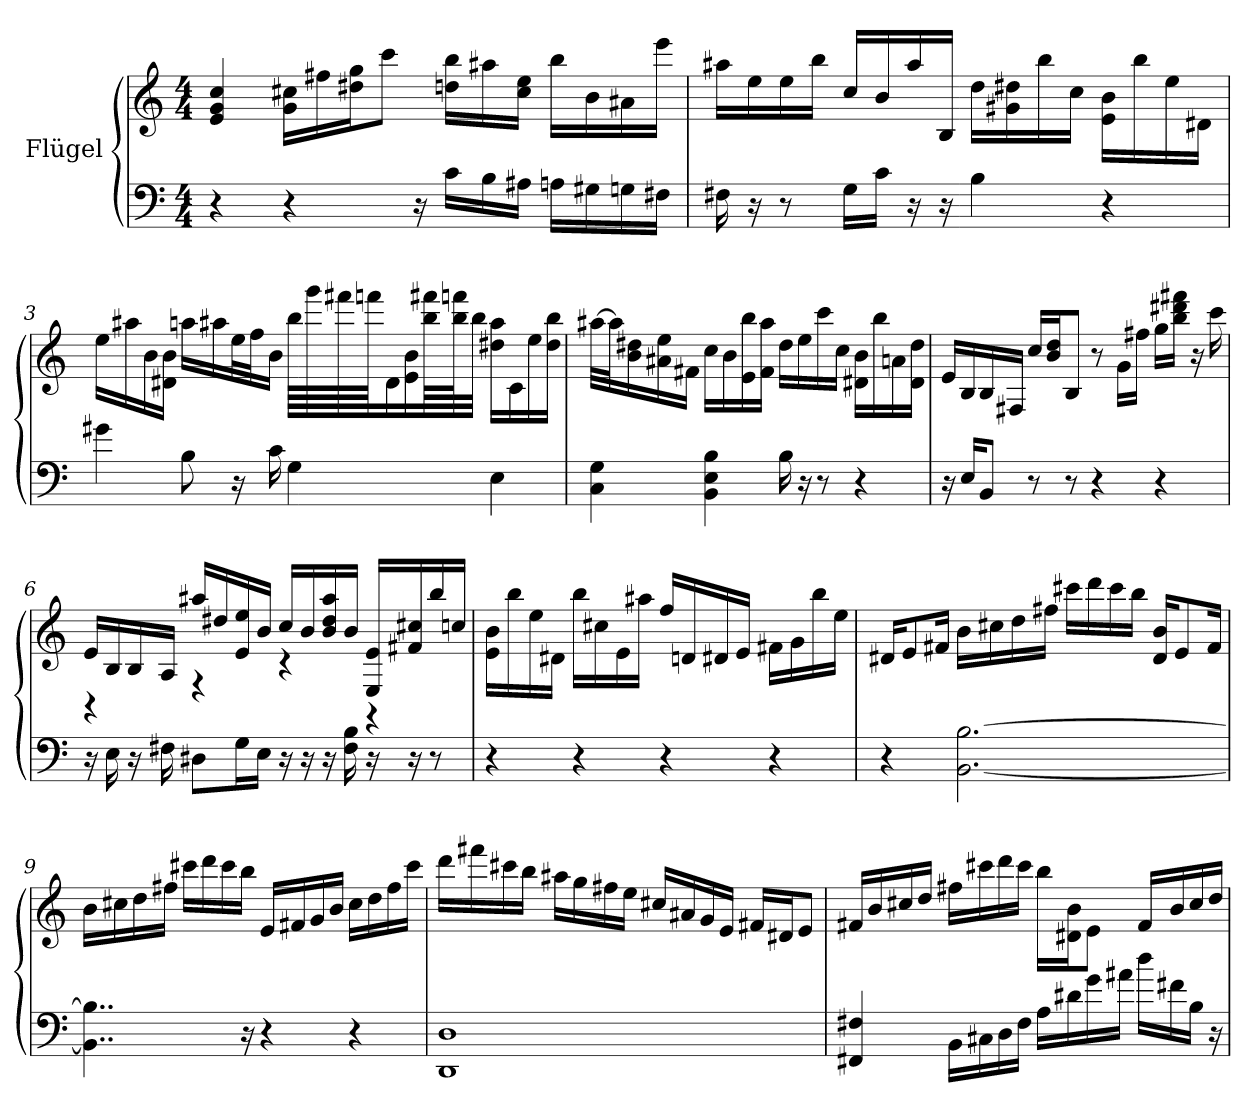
**kern	**kern
*part1	*part1
*staff2	*staff1
*I"Flügel	*
*stria5	*stria5
*clefF4	*clefG2
*k[]	*k[]
*M4/4	*M4/4
*MM69	*MM69
=1	=1
4r	4e 4g 4cc
4r	16g 16cc#XLL
.	16ff#X
.	16gg 16dd#XJ
.	8cccJ
16r	.
16cLL	16bb 16ddnLL
16B	16aa#X
16A#XJJ	16cc# 16eeJJ
16AnLL	16bbLL
16G#X	16b
16Gn	16a#X
16F#XJJ	16eeeJJ
=2	=2
16F#X	16aa#XLL
16r	16ee
8r	16ee
.	16bbJJ
16GLL	16ccLL
16cJJ	16b
16r	16aa#
16r	16BJJ
4B	16ddLL
.	16dd#X 16g#X
.	16bb
.	16ccJJ
4r	16b 16eLL
.	16bb
.	16ee
.	16d#XJJ
=3	=3
4g#X	16eeLL
.	16aa#X
.	16b
.	16b 16d#XJJ
8B	16aanLL
.	16aa#X
16r	32eeL
.	32ffJ
16c	16bJJ
4G	64bbLLLL
.	64ggg
.	64fff#X
.	64fffnJJ
.	16d#
.	16b 16e
.	64bb 64fff#XLL
.	64fffn 64bbJ
.	32bbJJJ
4E	16aa# 16dd#XLL
.	16c
.	16ee
.	16bb 16dd#JJ
=4	=4
4C 4G	[32aa#XLLL
.	32aa#J]
.	16dd#X 16b
.	16ee 16a#X
.	16f#XJJ
4BB 4B 4E	16ccLL
.	16b
.	16bb 16e
.	16aa# 16f#JJ
16B	16dd#LL
16r	16ee
8r	16ccc
.	16ccJJ
4r	16b 16d#XLL
.	16bb
.	16an
.	16dd# 16d#JJ
=5	=5
16r	16eLL
16EKL	16B
8BBJ	16B
.	16F#XJJ
8r	16ccLL
.	16b 16ddJ
8r	8BJ
4r	8r
.	16gLL
.	16ff#XJJ
4r	16ggLL
.	16bb 16ddd#X 16fff#XJJ
.	16r
.	16ccc
=6	=6
*	*^
16r	16eLL	4r
16E	16B	.
16r	16B	.
16F#X	16AJJ	.
8D#XL	16aa#XLL	4r
.	16dd#X	.
16GL	16ee 16e	.
16EJJ	16bJJ	.
16r	16ccLL	4r
16r	16b	.
16r	16aa# 16dd# 16b	.
16F# 16B	16bJJ	.
16r	16E 16eLL	4r
16r	16f#X 16cc#X	.
8r	16bb	.
.	16ccnJJ	.
*	*v	*v
=7	=7
4r	16b 16eLL
.	16bb
.	16ee
.	16d#XJJ
4r	16bbLL
.	16cc#X
.	16e
.	16aa#XJJ
4r	16ffLL
.	16dn
.	16d#X
.	16eJJ
4r	16f#XLL
.	16g
.	16bb
.	16eeJJ
=8	=8
4r	16d#XKL
.	8e
.	16f#XJk
[2.BB [2.B	16bLL
.	16cc#X
.	16dd
.	16ff#XJJ
.	16ccc#XLL
.	16ddd
.	16ccc#
.	16bbJJ
.	16d# 16bKL
.	8e
.	16f#Jk
=9	=9
4..BB] 4..B]	16bLL
.	16cc#X
.	16dd
.	16ff#XJJ
.	16ccc#XLL
.	16ddd
.	16ccc#
16r	16bbJJ
4r	16eLL
.	16f#X
.	16g
.	16bJJ
4r	16cc#LL
.	16dd
.	16ff#
.	16ccc#JJ
=10	=10
1DD 1D	16dddLL
.	16fff#X
.	16ccc#X
.	16bbJJ
.	16aa#XLL
.	16gg
.	16ff#X
.	16eeJJ
.	16cc#XLL
.	16a#X
.	16g
.	16eJJ
.	16f#XLL
.	16d#XJ
.	8eJ
=11	=11
4F#X 4FF#X	16f#XLL
.	16b
.	16cc#X
.	16ddJJ
16BBLL	16ff#XLL
16C#X	16ccc#X
16D	16ddd
16F#JJ	16ccc#JJ
16ALL	16bbLL
16d#X	16d#X 16bJ
16g	8eJ
16a#XJJ	.
16ddLL	16f#LL
16f#X	16b
16BJJ	16cc#
16r	16ddJJ
=	=
*-	*-
